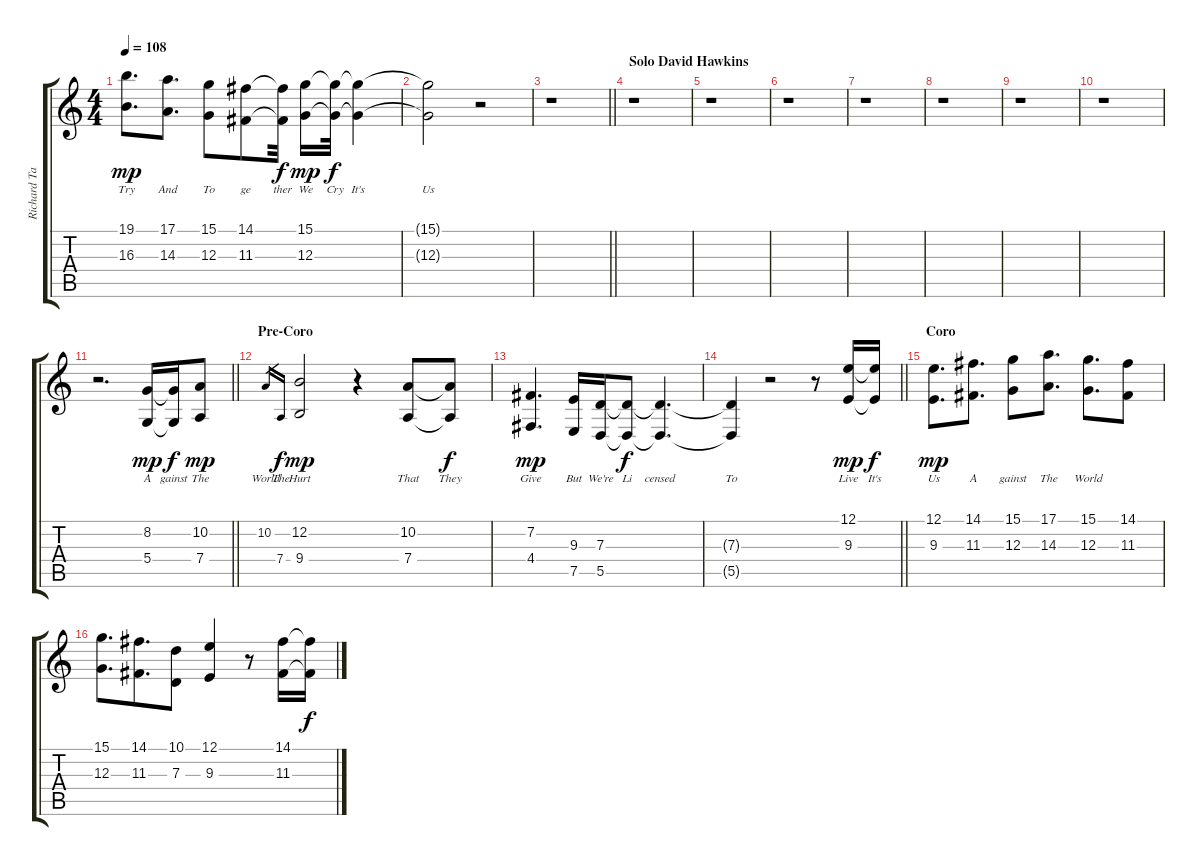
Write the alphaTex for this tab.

\track ("Richard Taylor" "Richard Ta") {instrument englishhorn}
\staff {score tabs}
\tuning (E4 B3 G3 D3 A2 E2) {hide}
\ts (4 4)
\tempo 108
\clef g2
\ks c
(19.1 16.3).8{d lyrics (0 "Try") lyrics (1 "") lyrics (2 "") lyrics (3 "") lyrics (4 "") dy mp} (17.1 14.3).8{d lyrics (0 "And") lyrics (1 "") lyrics (2 "") lyrics (3 "") lyrics (4 "")} (15.1 12.3).8{lyrics (0 "To") lyrics (1 "") lyrics (2 "") lyrics (3 "") lyrics (4 "") beam merge} (14.1 11.3).8{lyrics (0 "ge") lyrics (1 "") lyrics (2 "") lyrics (3 "") lyrics (4 "") beam merge} (14.1{t} 11.3{t}).32{lyrics (0 "ther") lyrics (1 "") lyrics (2 "") lyrics (3 "") lyrics (4 "") dy f beam split} (15.1 12.3).16{lyrics (0 "We") lyrics (1 "") lyrics (2 "") lyrics (3 "") lyrics (4 "") dy mp beam merge} (15.1{t} 12.3{t}).32{lyrics (0 "Cry") lyrics (1 "") lyrics (2 "") lyrics (3 "") lyrics (4 "") dy f} (15.1{t} 12.3{t}).4{lyrics (0 "It's") lyrics (1 "") lyrics (2 "") lyrics (3 "") lyrics (4 "")} |
(15.1{t} 12.3{t}).2{lyrics (0 "Us") lyrics (1 "") lyrics (2 "") lyrics (3 "") lyrics (4 "")} r.2 |
\barLineRight lightlight
r.1 |
\section ("" "Solo David Hawkins")
r.1 |
r.1 |
r.1 |
r.1 |
r.1 |
r.1 |
r.1 |
\barLineRight lightlight
r.2{d instrument englishhorn} (8.2 5.4).16{lyrics (0 "A") lyrics (1 "") lyrics (2 "") lyrics (3 "") lyrics (4 "") dy mp} (8.2{t} 5.4{t}).16{lyrics (0 "gainst") lyrics (1 "") lyrics (2 "") lyrics (3 "") lyrics (4 "") dy f} (10.2 7.4).8{lyrics (0 "The") lyrics (1 "") lyrics (2 "") lyrics (3 "") lyrics (4 "") dy mp} |
\section ("" "Pre-Coro")
10.2.16{lyrics (0 "World") lyrics (1 "") lyrics (2 "") lyrics (3 "") lyrics (4 "") gr} 7.4.16{lyrics (0 "The") lyrics (1 "") lyrics (2 "") lyrics (3 "") lyrics (4 "") gr dy f} (12.2 9.4).2{lyrics (0 "Hurt") lyrics (1 "") lyrics (2 "") lyrics (3 "") lyrics (4 "") dy mp} r.4 (10.2 7.4).8{lyrics (0 "That") lyrics (1 "") lyrics (2 "") lyrics (3 "") lyrics (4 "")} (10.2{t} 7.4{t}).8{lyrics (0 "They") lyrics (1 "") lyrics (2 "") lyrics (3 "") lyrics (4 "") dy f} |
(7.2 4.4).4{d lyrics (0 "Give") lyrics (1 "") lyrics (2 "") lyrics (3 "") lyrics (4 "") dy mp} (9.3 7.5).16{lyrics (0 "But") lyrics (1 "") lyrics (2 "") lyrics (3 "") lyrics (4 "")} (7.3 5.5).16{lyrics (0 "We're") lyrics (1 "") lyrics (2 "") lyrics (3 "") lyrics (4 "") beam merge} (7.3{t} 5.5{t}).8{lyrics (0 "Li") lyrics (1 "") lyrics (2 "") lyrics (3 "") lyrics (4 "") dy f} (7.3{t} 5.5{t}).4{d lyrics (0 "censed") lyrics (1 "") lyrics (2 "") lyrics (3 "") lyrics (4 "")} |
\barLineRight lightlight
(7.3{t} 5.5{t}).4{lyrics (0 "To") lyrics (1 "") lyrics (2 "") lyrics (3 "") lyrics (4 "")} r.2 r.8{instrument lead2sawtooth} (12.1 9.3).16{lyrics (0 "Live") lyrics (1 "") lyrics (2 "") lyrics (3 "") lyrics (4 "") dy mp} (12.1{t} 9.3{t}).16{lyrics (0 "It's") lyrics (1 "") lyrics (2 "") lyrics (3 "") lyrics (4 "") dy f} |
\section ("" "Coro")
(12.1 9.3).8{d lyrics (0 "Us") lyrics (1 "") lyrics (2 "") lyrics (3 "") lyrics (4 "") dy mp instrument lead2sawtooth beam merge} (14.1 11.3).8{d lyrics (0 "A") lyrics (1 "") lyrics (2 "") lyrics (3 "") lyrics (4 "") beam split} (15.1 12.3).8{lyrics (0 "gainst") lyrics (1 "") lyrics (2 "") lyrics (3 "") lyrics (4 "") beam merge} (17.1 14.3).8{d lyrics (0 "The") lyrics (1 "") lyrics (2 "") lyrics (3 "") lyrics (4 "") beam split} (15.1 12.3).8{d lyrics (0 "World") lyrics (1 "") lyrics (2 "") lyrics (3 "") lyrics (4 "") beam merge} (14.1 11.3).8 |
(15.1 12.3).8{d} (14.1 11.3).8{d beam merge} (10.1 7.3).8 (12.1 9.3).4 r.8 (14.1 11.3).16 (14.1{t} 11.3{t}).16{dy f}
